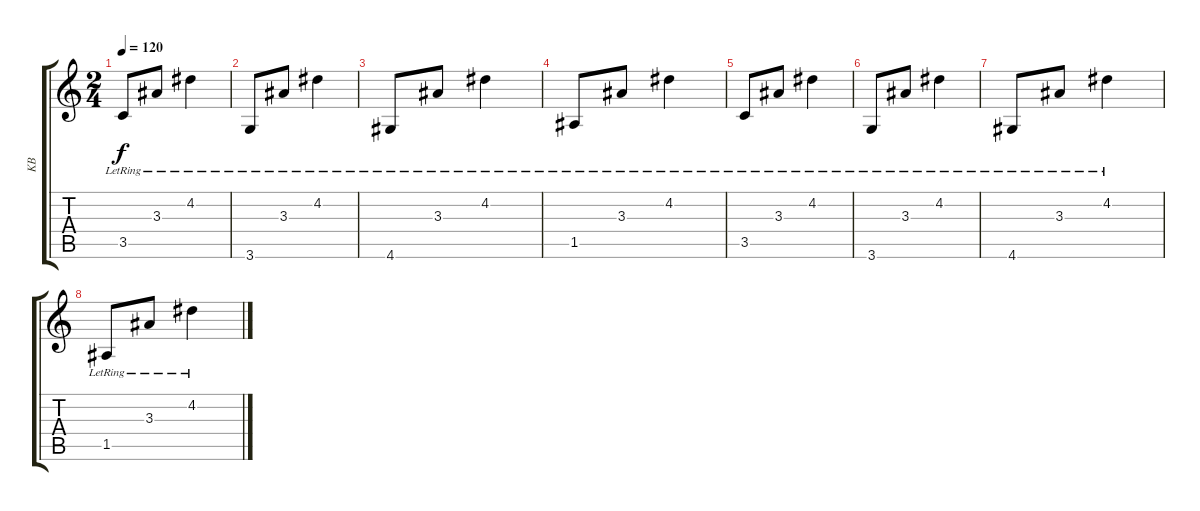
\track ("KB" "KB") {instrument electricguitarmuted}
\staff {score tabs}
\tuning (E4 B3 G3 D3 A2 E2) {hide}
\ts (2 4)
\tempo 120
\clef g2
\ks c
3.5{lr}.8{dy f} 3.3{lr}.8 4.2{lr}.4 |
3.6{lr}.8 3.3{lr}.8 4.2{lr}.4 |
4.6{lr}.8 3.3{lr}.8 4.2{lr}.4 |
1.5{lr}.8 3.3{lr}.8 4.2{lr}.4 |
3.5{lr}.8 3.3{lr}.8 4.2{lr}.4 |
3.6{lr}.8 3.3{lr}.8 4.2{lr}.4 |
4.6{lr}.8 3.3{lr}.8 4.2{lr}.4 |
1.5{lr}.8 3.3{lr}.8 4.2{lr}.4
